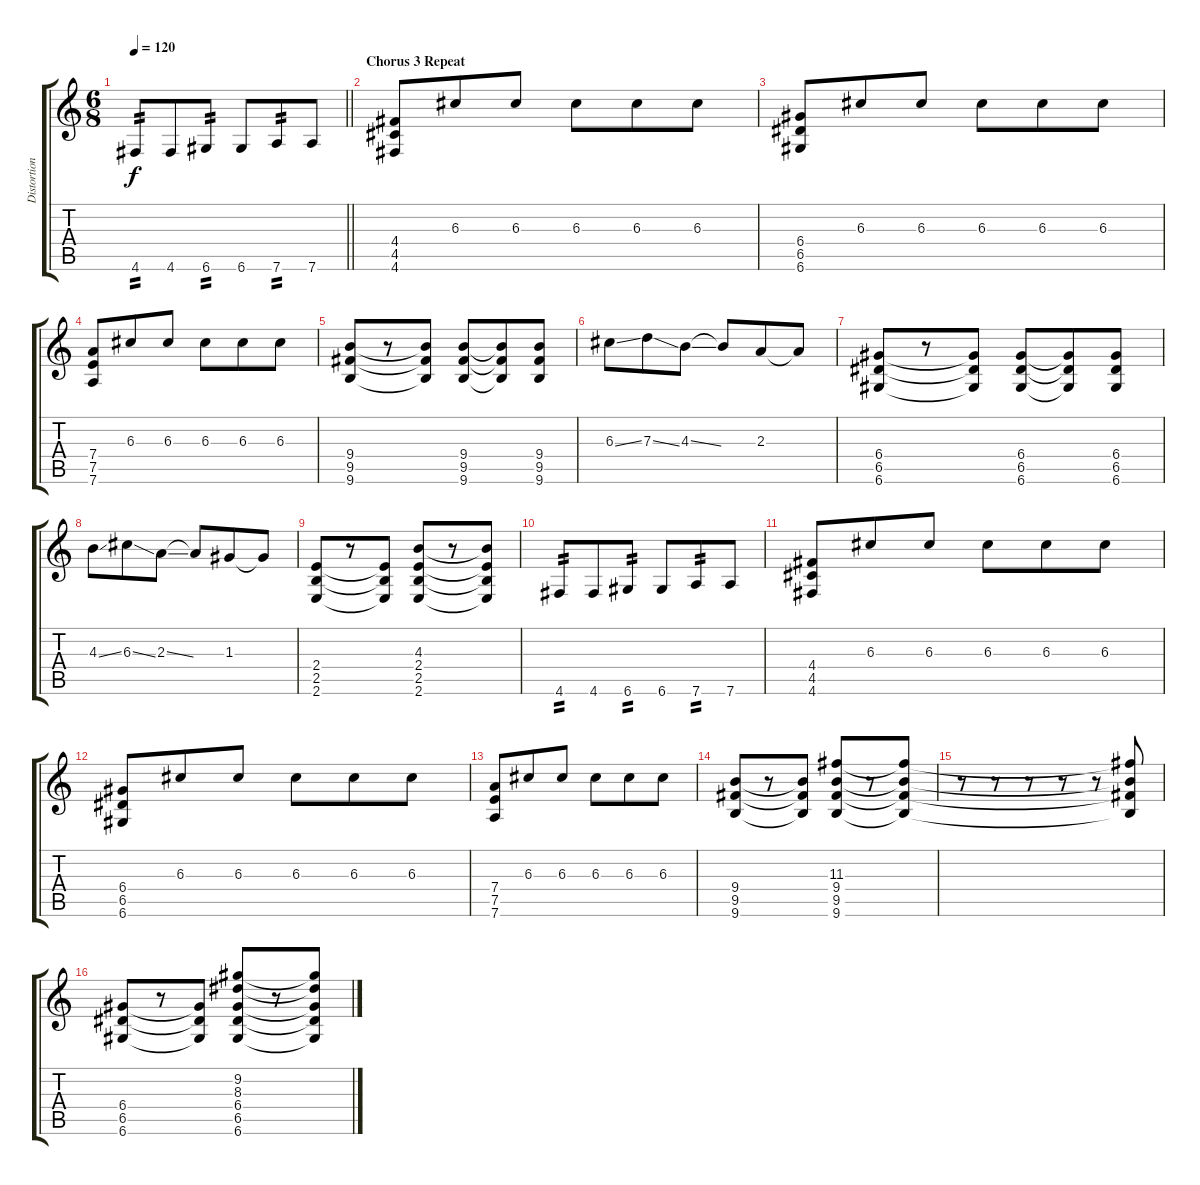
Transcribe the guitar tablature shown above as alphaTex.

\track ("Distortion" "Distortion") {instrument distortionguitar}
\staff {score tabs}
\tuning (E4 B3 G3 D3 A2 D2) {hide}
\ts (6 8)
\tempo 120
\clef g2
\barLineRight lightlight
\ks c
4.6.8{tp 2 dy f} 4.6.8 6.6.8{tp 2} 6.6.8 7.6.8{tp 2} 7.6.8 |
\section ("" "Chorus 3 Repeat")
(4.4 4.5 4.6).8 6.3.8 6.3.8 6.3.8 6.3.8 6.3.8 |
(6.4 6.5 6.6).8 6.3.8 6.3.8 6.3.8 6.3.8 6.3.8 |
(7.4 7.5 7.6).8 6.3.8 6.3.8 6.3.8 6.3.8 6.3.8 |
(9.4 9.5 9.6).8 r.8 (9.4{t} 9.5{t} 9.6{t}).8 (9.4 9.5 9.6).8 (9.4{t} 9.5{t} 9.6{t}).8 (9.4 9.5 9.6).8 |
6.3{ss}.8 7.3{ss}.8 4.3{ss}.8 4.3{t}.8 2.3.8 2.3{t}.8 |
(6.4 6.5 6.6).8 r.8 (6.4{t} 6.5{t} 6.6{t}).8 (6.4 6.5 6.6).8 (6.4{t} 6.5{t} 6.6{t}).8 (6.4 6.5 6.6).8 |
4.3{ss}.8 6.3{ss}.8 2.3{ss}.8 2.3{t}.8 1.3.8 1.3{t}.8 |
(2.4 2.5 2.6).8 r.8 (2.4{t} 2.5{t} 2.6{t}).8 (4.3 2.4 2.5 2.6).8 r.8 (4.3{t} 2.4{t} 2.5{t} 2.6{t}).8 |
4.6.8{tp 2} 4.6.8 6.6.8{tp 2} 6.6.8 7.6.8{tp 2} 7.6.8 |
(4.4 4.5 4.6).8 6.3.8 6.3.8 6.3.8 6.3.8 6.3.8 |
(6.4 6.5 6.6).8 6.3.8 6.3.8 6.3.8 6.3.8 6.3.8 |
(7.4 7.5 7.6).8 6.3.8 6.3.8 6.3.8 6.3.8 6.3.8 |
(9.4 9.5 9.6).8 r.8 (9.4{t} 9.5{t} 9.6{t}).8 (11.3 9.4 9.5 9.6).8 r.8 (11.3{t} 9.4{t} 9.5{t} 9.6{t}).8 |
r.8 r.8 r.8 r.8 r.8 (11.3{t} 9.4{t} 9.5{t} 9.6{t}).8 |
(6.4 6.5 6.6).8 r.8 (6.4{t} 6.5{t} 6.6{t}).8 (9.2 8.3 6.4 6.5 6.6).8 r.8 (9.2{t} 8.3{t} 6.4{t} 6.5{t} 6.6{t}).8
